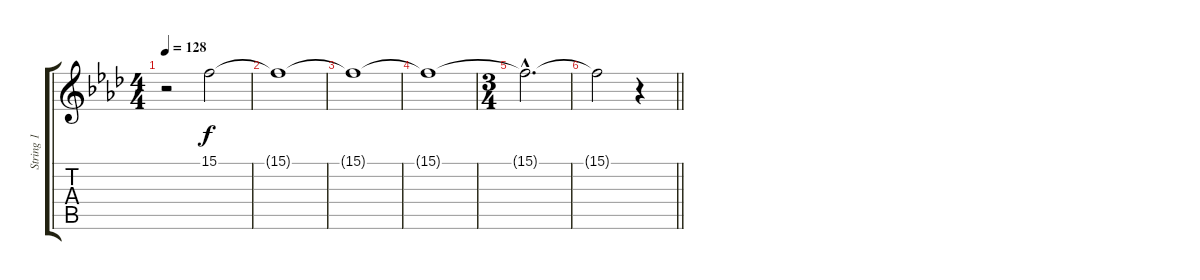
\track ("String 1" "String 1") {instrument stringensemble1}
\staff {score tabs}
\tuning (D4 A3 F3 C3 G2 D2) {hide}
\ts (4 4)
\tempo 128
\clef g2
\ks fminor
r.2{dy f} 15.1.2 |
15.1{t}.1 |
15.1{t}.1 |
15.1{t}.1 |
\ts (3 4)
15.1{hac t}.2{d} |
\barLineRight lightlight
15.1{t}.2 r.4
